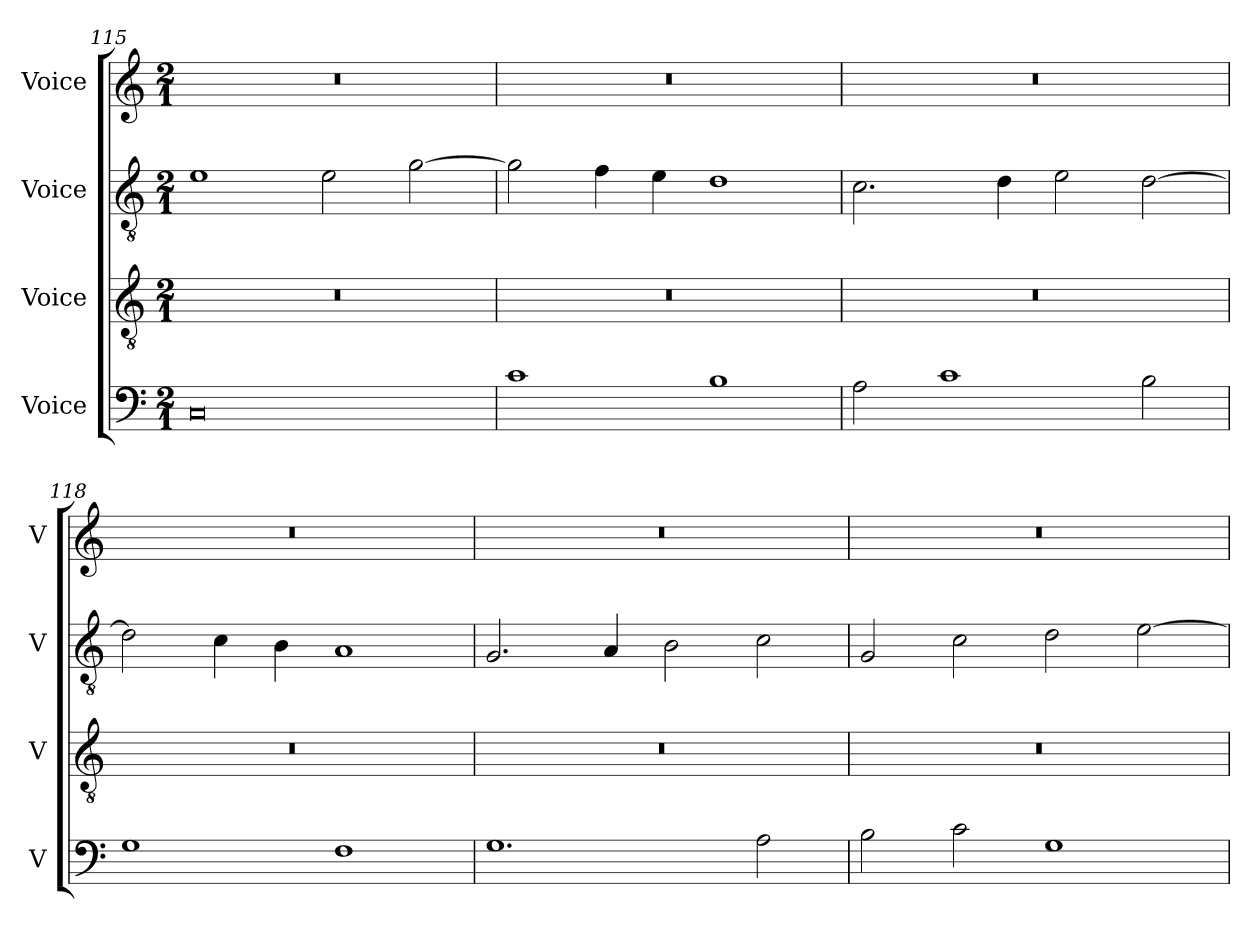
**kern	**kern	**kern	**kern
*part4	*part3	*part2	*part1
*staff4	*staff3	*staff2	*staff1
*I"Voice	*I"Voice	*I"Voice	*I"Voice
*I'V	*I'V	*I'V	*I'V
*clefF4	*clefGv2	*clefGv2	*clefG2
*k[]	*k[]	*k[]	*k[]
*M2/1	*M2/1	*M2/1	*M2/1
=115	=115	=115	=115
0C	0r	1e	0r
.	.	2e\	.
.	.	[2g\	.
=116	=116	=116	=116
1c	0r	2g\]	0r
.	.	4f\	.
.	.	4e\	.
1B	.	1d	.
=117	=117	=117	=117
2A\	0r	2.c\	0r
1c	.	.	.
.	.	4d\	.
.	.	2e\	.
2B\	.	[2d\	.
!!LO:PB:g=z
=118	=118	=118	=118
1G	0r	2d\]	0r
.	.	4c\	.
.	.	4B\	.
1F	.	1A	.
=119	=119	=119	=119
1.G	0r	2.G/	0r
.	.	4A/	.
.	.	2B\	.
2A\	.	2c\	.
=120	=120	=120	=120
2B\	0r	2G/	0r
2c\	.	2c\	.
1G	.	2d\	.
.	.	[2e\	.
=	=	=	=
*-	*-	*-	*-
